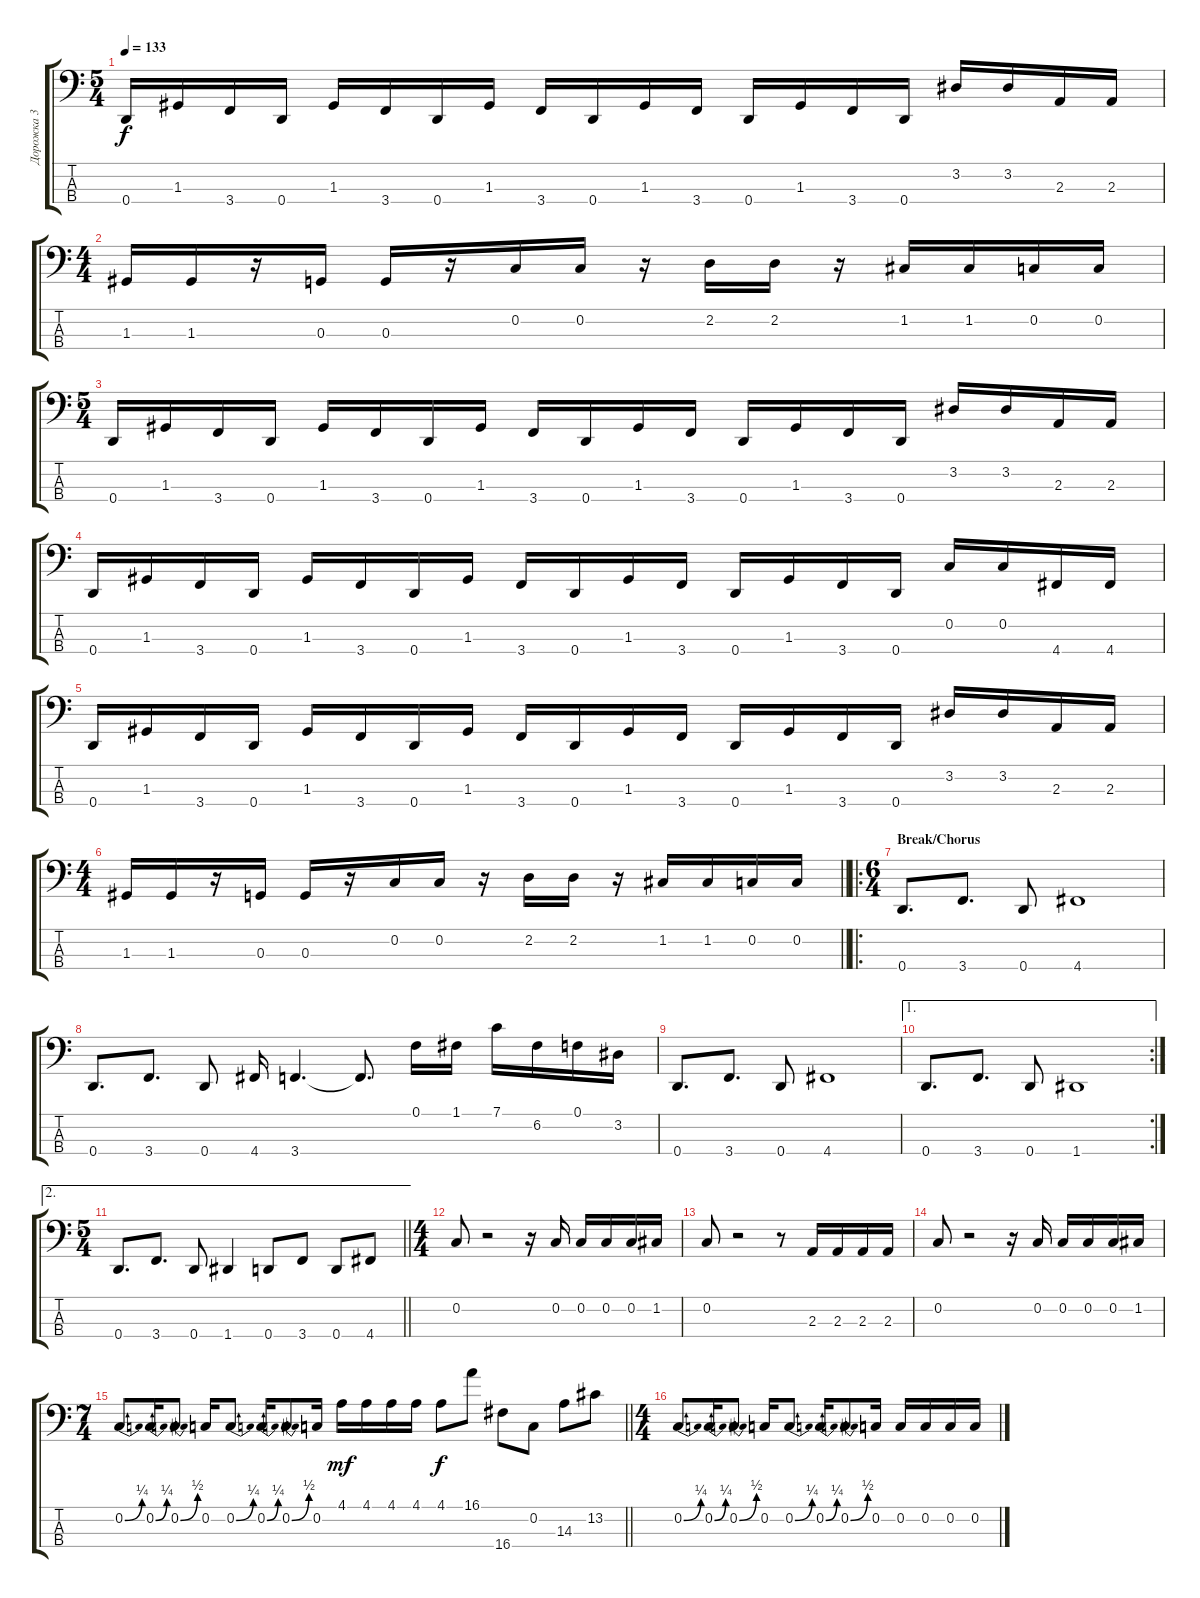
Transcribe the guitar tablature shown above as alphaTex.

\track ("Дорожка 3" "Дорожка 3") {instrument slapbass2}
\staff {score tabs}
\tuning (F2 C2 G1 D1) {hide}
\ts (5 4)
\tempo 133
\clef f4
\ks c
0.4.16{dy f} 1.3.16 3.4.16 0.4.16 1.3.16 3.4.16 0.4.16 1.3.16 3.4.16 0.4.16 1.3.16 3.4.16 0.4.16 1.3.16 3.4.16 0.4.16 3.2.16 3.2.16 2.3.16 2.3.16 |
\ts (4 4)
1.3.16 1.3.16 r.16 0.3.16 0.3.16 r.16 0.2.16 0.2.16 r.16 2.2.16 2.2.16 r.16 1.2.16 1.2.16 0.2.16 0.2.16 |
\ts (5 4)
0.4.16 1.3.16 3.4.16 0.4.16 1.3.16 3.4.16 0.4.16 1.3.16 3.4.16 0.4.16 1.3.16 3.4.16 0.4.16 1.3.16 3.4.16 0.4.16 3.2.16 3.2.16 2.3.16 2.3.16 |
0.4.16 1.3.16 3.4.16 0.4.16 1.3.16 3.4.16 0.4.16 1.3.16 3.4.16 0.4.16 1.3.16 3.4.16 0.4.16 1.3.16 3.4.16 0.4.16 0.2.16 0.2.16 4.4.16 4.4.16 |
0.4.16 1.3.16 3.4.16 0.4.16 1.3.16 3.4.16 0.4.16 1.3.16 3.4.16 0.4.16 1.3.16 3.4.16 0.4.16 1.3.16 3.4.16 0.4.16 3.2.16 3.2.16 2.3.16 2.3.16 |
\ts (4 4)
\barLineRight lightlight
1.3.16 1.3.16 r.16 0.3.16 0.3.16 r.16 0.2.16 0.2.16 r.16 2.2.16 2.2.16 r.16 1.2.16 1.2.16 0.2.16 0.2.16 |
\ro
\ts (6 4)
\section ("" "Break/Chorus")
0.4.8{d} 3.4.8{d} 0.4.8 4.4.1 |
0.4.8{d} 3.4.8{d} 0.4.8 4.4.16 3.4.4{d} 3.4{t}.8{d} 0.1.16 1.1.16 7.1.16 6.2.16 0.1.16 3.2.16 |
0.4.8{d} 3.4.8{d} 0.4.8 4.4.1 |
\ae 1
\rc 2
0.4.8{d} 3.4.8{d} 0.4.8 1.4.1 |
\ae 2
\ts (5 4)
\barLineRight lightlight
0.4.8{d} 3.4.8{d} 0.4.8 1.4.4 0.4.8 3.4.8 0.4.8 4.4.8 |
\ts (4 4)
0.2.8 r.2 r.16 0.2.16 0.2.16 0.2.16 0.2.16 1.2.16 |
0.2.8 r.2 r.8 2.3.16 2.3.16 2.3.16 2.3.16 |
0.2.8 r.2 r.16 0.2.16 0.2.16 0.2.16 0.2.16 1.2.16 |
\ts (7 4)
\barLineRight lightlight
0.2{be (bend 0 0 60 1)}.8 0.2{be (bend 0 0 60 1)}.16 0.2{be (bend 0 0 60 2)}.8 0.2.16 0.2{be (bend 0 0 60 1)}.8 0.2{be (bend 0 0 60 1)}.16 0.2{be (bend 0 0 60 2)}.8 0.2.16 4.1.16{dy mf} 4.1.16 4.1.16 4.1.16 4.1.8{dy f} 16.1.8 16.4.8 0.2.8 14.3.8 13.2.8 |
\ts (4 4)
0.2{be (bend 0 0 60 1)}.8 0.2{be (bend 0 0 60 1)}.16 0.2{be (bend 0 0 60 2)}.8 0.2.16 0.2{be (bend 0 0 60 1)}.8 0.2{be (bend 0 0 60 1)}.16 0.2{be (bend 0 0 60 2)}.8 0.2.16 0.2.16 0.2.16 0.2.16 0.2.16
